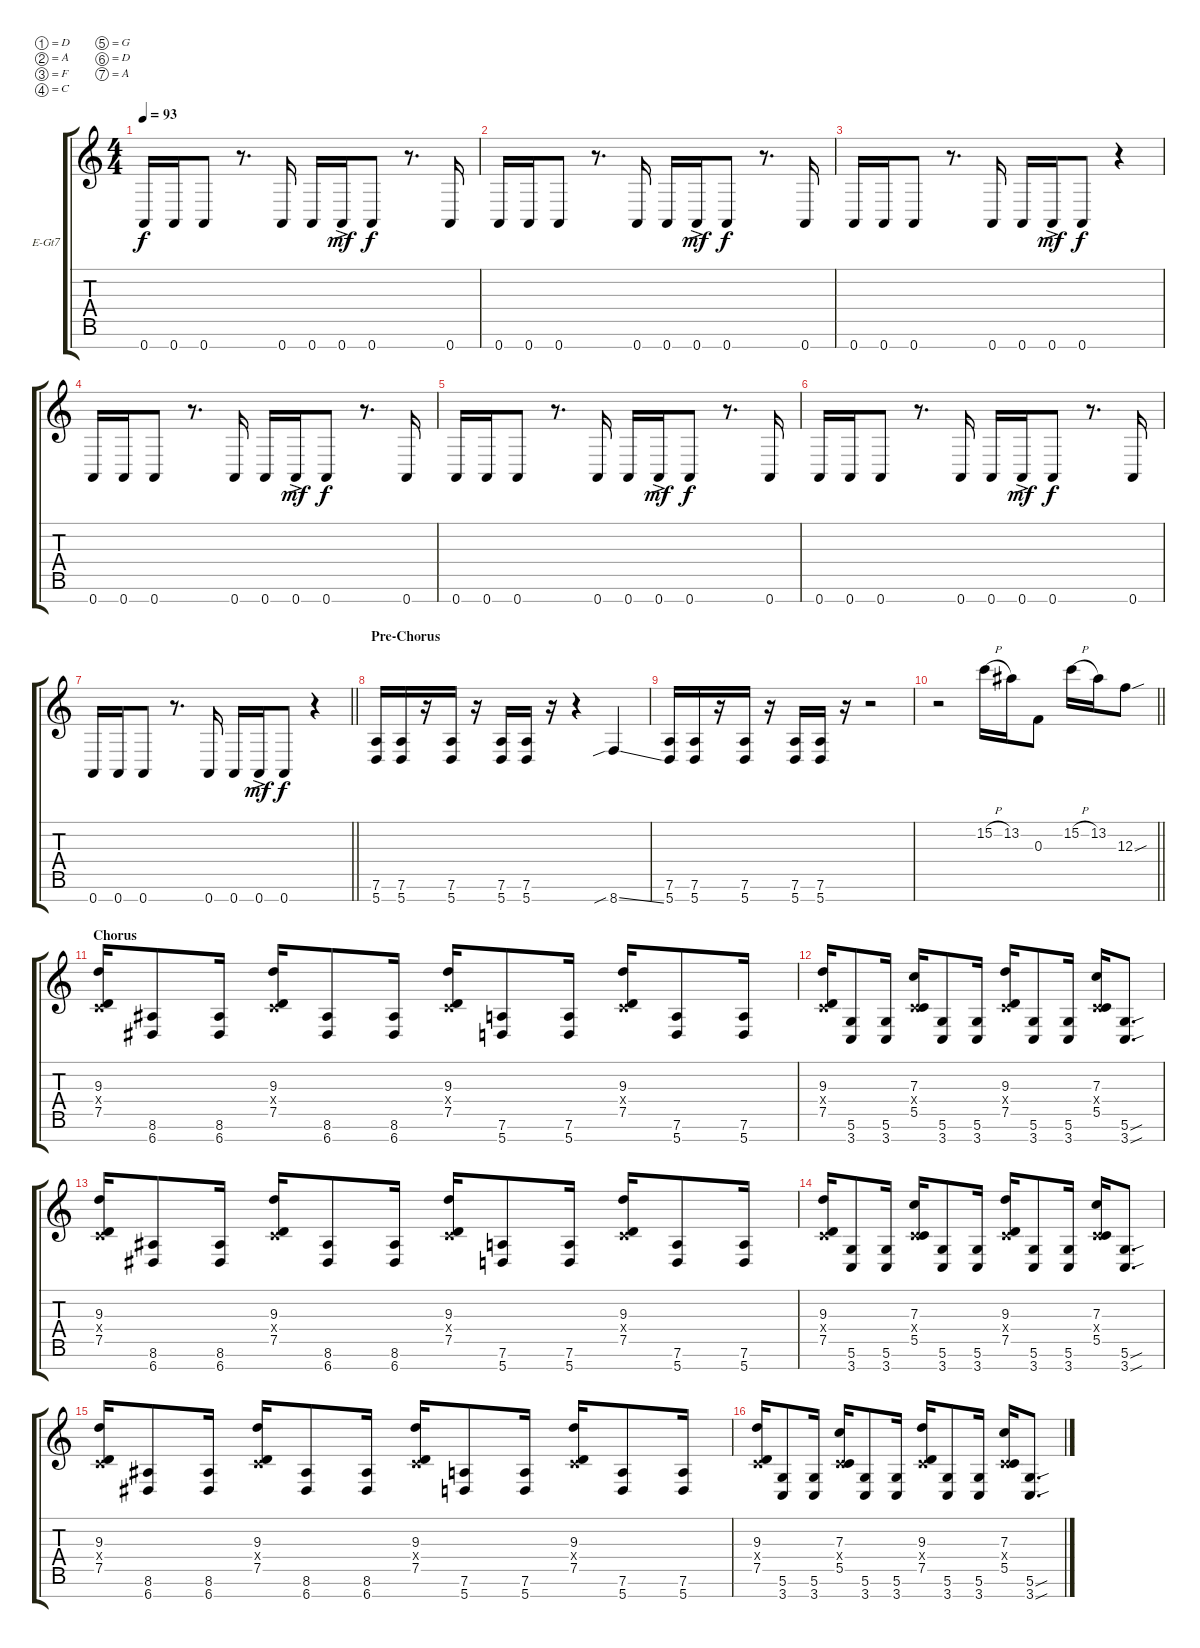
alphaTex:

\bracketExtendMode groupsimilarinstruments
\firstSystemTrackNameOrientation horizontal
\otherSystemsTrackNameOrientation horizontal
\track ("Electric Guitar 1" "E-Gt7") {instrument overdrivenguitar}
\staff {score tabs}
\tuning (D4 A3 F3 C3 G2 D2 A1)
\ts (4 4)
\tempo 93
\clef g2
\ks c
0.7.16{dy f} 0.7.16 0.7.8 r.8{d} 0.7.16 0.7.16 0.7{ac}.16{dy mf} 0.7.8{dy f} r.8{d} 0.7.16 |
0.7.16 0.7.16 0.7.8 r.8{d} 0.7.16 0.7.16 0.7{ac}.16{dy mf} 0.7.8{dy f} r.8{d} 0.7.16 |
0.7.16 0.7.16 0.7.8 r.8{d} 0.7.16 0.7.16 0.7{ac}.16{dy mf} 0.7.8{dy f} r.4 |
0.7.16 0.7.16 0.7.8 r.8{d} 0.7.16 0.7.16 0.7{ac}.16{dy mf} 0.7.8{dy f} r.8{d} 0.7.16 |
0.7.16 0.7.16 0.7.8 r.8{d} 0.7.16 0.7.16 0.7{ac}.16{dy mf} 0.7.8{dy f} r.8{d} 0.7.16 |
0.7.16 0.7.16 0.7.8 r.8{d} 0.7.16 0.7.16 0.7{ac}.16{dy mf} 0.7.8{dy f} r.8{d} 0.7.16 |
\barLineRight lightlight
0.7.16 0.7.16 0.7.8 r.8{d} 0.7.16 0.7.16 0.7{ac}.16{dy mf} 0.7.8{dy f} r.4 |
\section ("" "Pre-Chorus")
(7.6 5.7).16 (7.6 5.7).16 r.16 (7.6 5.7).16 r.16 (7.6 5.7).16 (7.6 5.7).16 r.16 r.4 8.7{sib ss}.4 |
(7.6 5.7).16 (7.6 5.7).16 r.16 (7.6 5.7).16 r.16 (7.6 5.7).16 (7.6 5.7).16 r.16 r.2 |
\barLineRight lightlight
r.2 15.2{h}.16 13.2.16 0.3.8 15.2{h}.16 13.2.16 12.3{sou}.8 |
\section ("" "Chorus")
(9.3 0.4{x} 7.5).16 (8.6 6.7).8 (8.6 6.7).16 (9.3 0.4{x} 7.5).16 (8.6 6.7).8 (8.6 6.7).16 (9.3 0.4{x} 7.5).16 (7.6 5.7).8 (7.6 5.7).16 (9.3 0.4{x} 7.5).16 (7.6 5.7).8 (7.6 5.7).16 |
(9.3 0.4{x} 7.5).16 (5.6 3.7).8 (5.6 3.7).16 (7.3 0.4{x} 5.5).16 (5.6 3.7).8 (5.6 3.7).16 (9.3 0.4{x} 7.5).16 (5.6 3.7).8 (5.6 3.7).16 (7.3 0.4{x} 5.5).16 (5.6{sou} 3.7{sou}).8{d} |
(9.3 0.4{x} 7.5).16 (8.6 6.7).8 (8.6 6.7).16 (9.3 0.4{x} 7.5).16 (8.6 6.7).8 (8.6 6.7).16 (9.3 0.4{x} 7.5).16 (7.6 5.7).8 (7.6 5.7).16 (9.3 0.4{x} 7.5).16 (7.6 5.7).8 (7.6 5.7).16 |
(9.3 0.4{x} 7.5).16 (5.6 3.7).8 (5.6 3.7).16 (7.3 0.4{x} 5.5).16 (5.6 3.7).8 (5.6 3.7).16 (9.3 0.4{x} 7.5).16 (5.6 3.7).8 (5.6 3.7).16 (7.3 0.4{x} 5.5).16 (5.6{sou} 3.7{sou}).8{d} |
(9.3 0.4{x} 7.5).16 (8.6 6.7).8 (8.6 6.7).16 (9.3 0.4{x} 7.5).16 (8.6 6.7).8 (8.6 6.7).16 (9.3 0.4{x} 7.5).16 (7.6 5.7).8 (7.6 5.7).16 (9.3 0.4{x} 7.5).16 (7.6 5.7).8 (7.6 5.7).16 |
(9.3 0.4{x} 7.5).16 (5.6 3.7).8 (5.6 3.7).16 (7.3 0.4{x} 5.5).16 (5.6 3.7).8 (5.6 3.7).16 (9.3 0.4{x} 7.5).16 (5.6 3.7).8 (5.6 3.7).16 (7.3 0.4{x} 5.5).16 (5.6{sou} 3.7{sou}).8{d}
